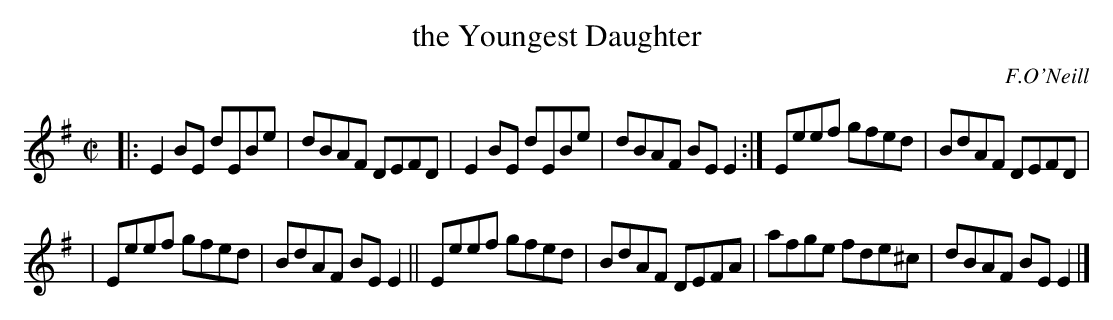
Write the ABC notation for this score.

X:1
T: the Youngest Daughter
M: C|
L: 1/8
O: F.O'Neill
K: Em
|:\
E2BE dEBe | dBAF DEFD |\
E2BE dEBe | dBAF BEE2 :|\
Eeef gfed | BdAF DEFD |
|\
Eeef gfed | BdAF BEE2 ||\
Eeef gfed | BdAF DEFA |\
afge fde^c | dBAF BEE2 |]
